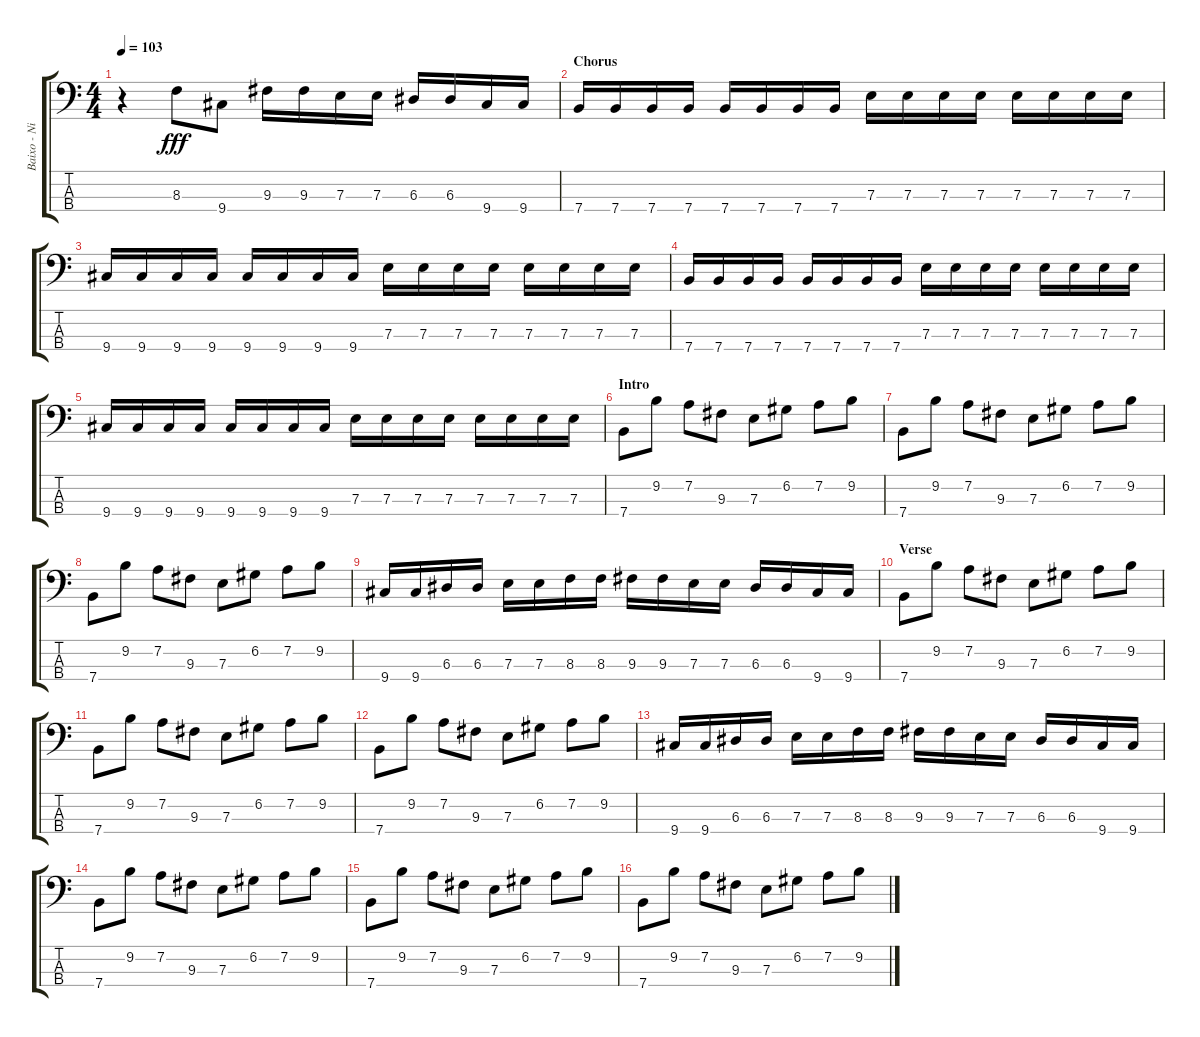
\track ("Baixo - Nikola" "Baixo - Ni") {instrument electricbasspick}
\staff {score tabs}
\tuning (G2 D2 A1 E1) {hide}
\ts (4 4)
\tempo 103
\clef f4
\ks c
r.4{dy fff} 8.3.8 9.4.8 9.3.16 9.3.16 7.3.16 7.3.16 6.3.16 6.3.16 9.4.16 9.4.16 |
\section ("" "Chorus")
7.4.16 7.4.16 7.4.16 7.4.16 7.4.16 7.4.16 7.4.16 7.4.16 7.3.16 7.3.16 7.3.16 7.3.16 7.3.16 7.3.16 7.3.16 7.3.16 |
9.4.16 9.4.16 9.4.16 9.4.16 9.4.16 9.4.16 9.4.16 9.4.16 7.3.16 7.3.16 7.3.16 7.3.16 7.3.16 7.3.16 7.3.16 7.3.16 |
7.4.16 7.4.16 7.4.16 7.4.16 7.4.16 7.4.16 7.4.16 7.4.16 7.3.16 7.3.16 7.3.16 7.3.16 7.3.16 7.3.16 7.3.16 7.3.16 |
9.4.16 9.4.16 9.4.16 9.4.16 9.4.16 9.4.16 9.4.16 9.4.16 7.3.16 7.3.16 7.3.16 7.3.16 7.3.16 7.3.16 7.3.16 7.3.16 |
\section ("" "Intro")
7.4.8 9.2.8 7.2.8 9.3.8 7.3.8 6.2.8 7.2.8 9.2.8 |
7.4.8 9.2.8 7.2.8 9.3.8 7.3.8 6.2.8 7.2.8 9.2.8 |
7.4.8 9.2.8 7.2.8 9.3.8 7.3.8 6.2.8 7.2.8 9.2.8 |
9.4.16 9.4.16 6.3.16 6.3.16 7.3.16 7.3.16 8.3.16 8.3.16 9.3.16 9.3.16 7.3.16 7.3.16 6.3.16 6.3.16 9.4.16 9.4.16 |
\section ("" "Verse")
7.4.8 9.2.8 7.2.8 9.3.8 7.3.8 6.2.8 7.2.8 9.2.8 |
7.4.8 9.2.8 7.2.8 9.3.8 7.3.8 6.2.8 7.2.8 9.2.8 |
7.4.8 9.2.8 7.2.8 9.3.8 7.3.8 6.2.8 7.2.8 9.2.8 |
9.4.16 9.4.16 6.3.16 6.3.16 7.3.16 7.3.16 8.3.16 8.3.16 9.3.16 9.3.16 7.3.16 7.3.16 6.3.16 6.3.16 9.4.16 9.4.16 |
7.4.8 9.2.8 7.2.8 9.3.8 7.3.8 6.2.8 7.2.8 9.2.8 |
7.4.8 9.2.8 7.2.8 9.3.8 7.3.8 6.2.8 7.2.8 9.2.8 |
7.4.8 9.2.8 7.2.8 9.3.8 7.3.8 6.2.8 7.2.8 9.2.8
